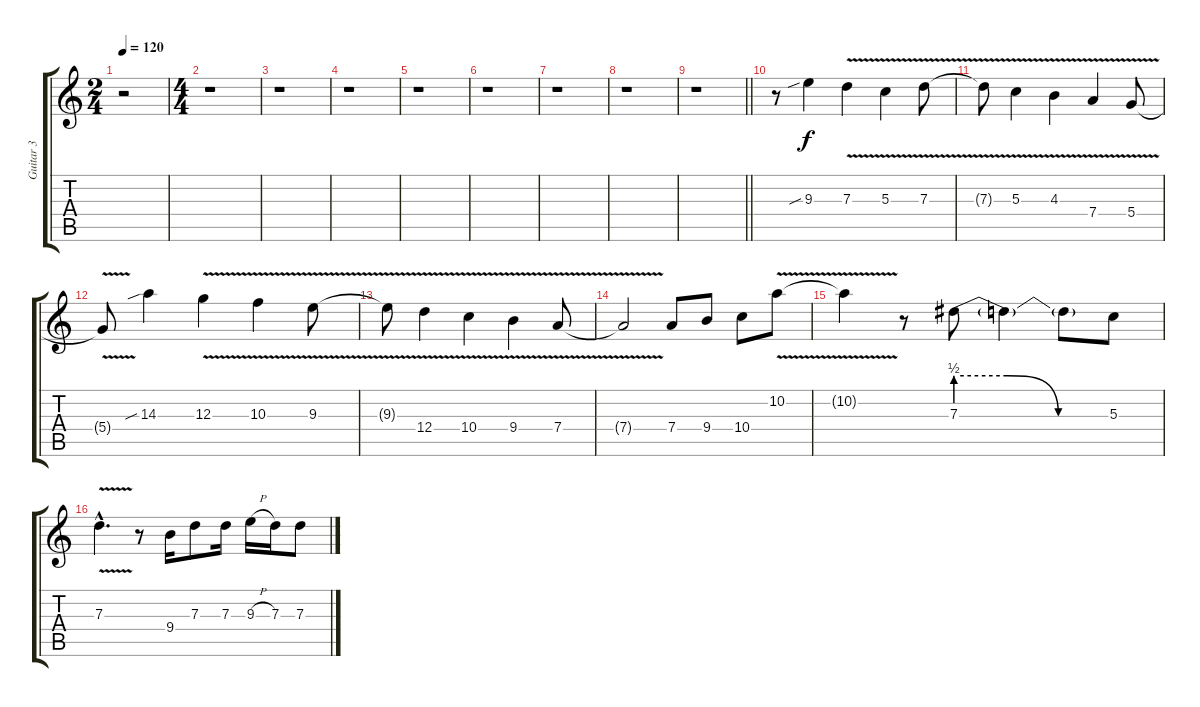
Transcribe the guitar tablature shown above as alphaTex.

\track ("Guitar 3" "Guitar 3") {instrument electricguitarclean}
\staff {score tabs}
\tuning (E4 B3 G3 D3 A2 E2) {hide}
\ts (2 4)
\tempo 120
\clef g2
\ks c
r.2{dy f} |
\ts (4 4)
r.1 |
r.1 |
r.1 |
r.1 |
r.1 |
r.1 |
r.1 |
\barLineRight lightlight
r.1 |
r.8 9.3{sib}.4{volume 16} 7.3{v}.4 5.3{v}.4 7.3{v}.8 |
7.3{t}.8 5.3{v}.4 4.3{v}.4 7.4{v}.4 5.4{v}.8 |
5.4{t}.8 14.3{sib}.4 12.3{v}.4 10.3{v}.4 9.3{v}.8 |
9.3{t}.8 12.4{v}.4 10.4{v}.4 9.4{v}.4 7.4{v}.8 |
7.4{t}.2 7.4.8 9.4.8 10.4.8 10.2{v}.8 |
10.2{t}.4 r.8 7.3{be (custom 0 2 20 2 40 0 60 0)}.8 7.3{t}.4 7.3{t}.8 5.3.8 |
7.3{v hac}.4{d} r.8 9.4.16 7.3.8 7.3.16 9.3{h}.16 7.3.16 7.3.8
